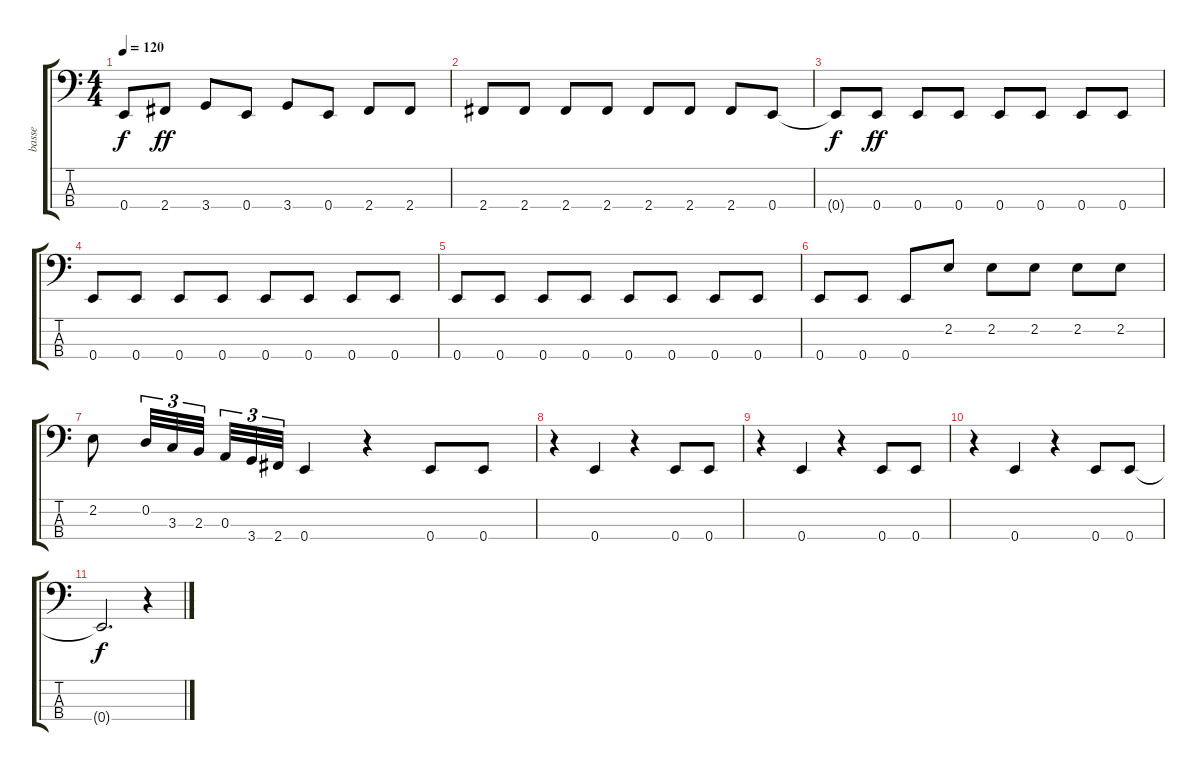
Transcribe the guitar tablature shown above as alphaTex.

\track ("basse" "basse") {instrument electricbassfinger}
\staff {score tabs}
\tuning (G2 D2 A1 E1) {hide}
\ts (4 4)
\tempo 120
\clef f4
\ks c
0.4{t}.8{dy f} 2.4.8{dy ff} 3.4.8 0.4.8 3.4.8 0.4.8 2.4.8 2.4.8 |
2.4.8 2.4.8 2.4.8 2.4.8 2.4.8 2.4.8 2.4.8 0.4.8 |
0.4{t}.8{dy f} 0.4.8{dy ff} 0.4.8 0.4.8 0.4.8 0.4.8 0.4.8 0.4.8 |
0.4.8 0.4.8 0.4.8 0.4.8 0.4.8 0.4.8 0.4.8 0.4.8 |
0.4.8 0.4.8 0.4.8 0.4.8 0.4.8 0.4.8 0.4.8 0.4.8 |
0.4.8 0.4.8 0.4.8 2.2.8 2.2.8 2.2.8 2.2.8 2.2.8 |
2.2.8 0.2.32{tu (3 2)} 3.3.32{tu (3 2)} 2.3.32{tu (3 2)} 0.3.32{tu (3 2)} 3.4.32{tu (3 2)} 2.4.32{tu (3 2)} 0.4.4 r.4 0.4.8 0.4.8 |
r.4 0.4.4 r.4 0.4.8 0.4.8 |
r.4 0.4.4 r.4 0.4.8 0.4.8 |
r.4 0.4.4 r.4 0.4.8 0.4.8 |
0.4{t}.2{d dy f} r.4
